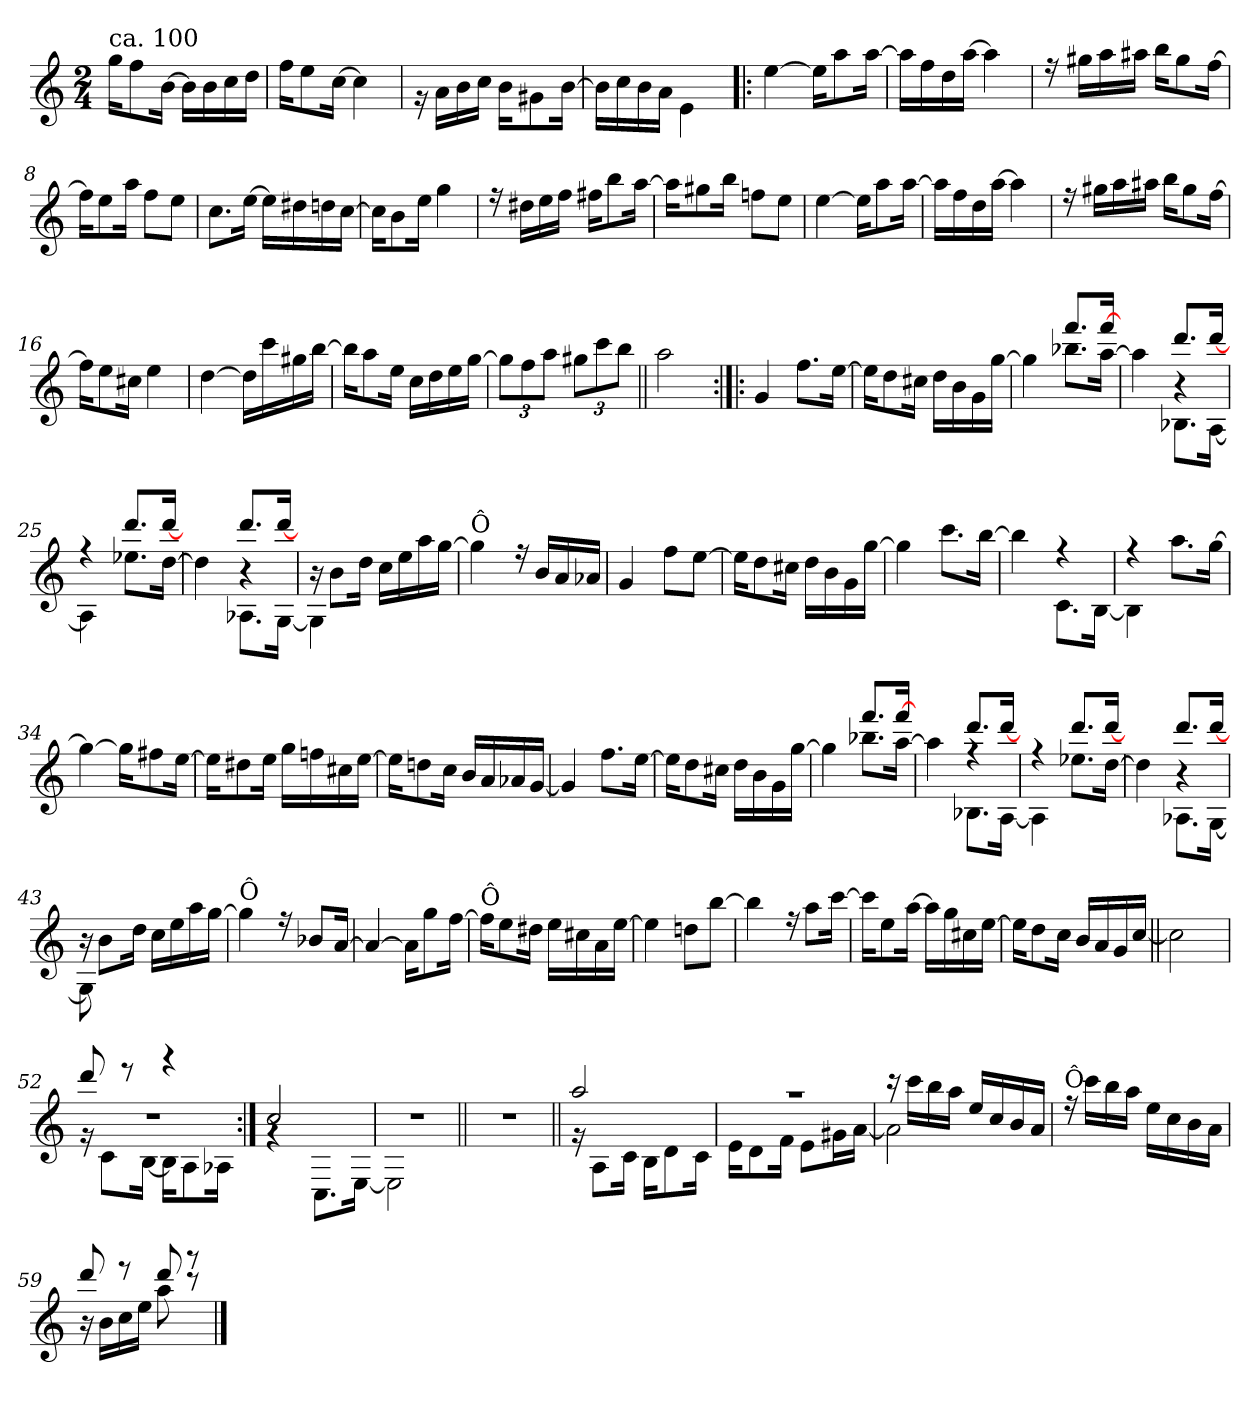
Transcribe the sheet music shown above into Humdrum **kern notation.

**kern
*part1
*staff1
*clefG2
*k[]
*C:
*M2/4
=1
*^
!LO:TX:a:t=ca. 100	!
16gg!\KL	4ryy
8ff!\	.
[<16b!\Jk	.
16b!\LL]	4ryy
16b!\	.
16cc!\	.
16dd!\JJ	.
=2	=2
16ff!\KL	4ryy
8ee!\	.
[<16cc!\Jk	.
4cc!\]	4ryy
=3	=3
16rf	4ryy
16a!\LL	.
16b!\	.
16cc!\JJ	.
16b!\KL	4ryy
8g#X!\	.
[<16b!\Jk	.
=4	=4
16b!\LL]	4ryy
16cc!\	.
16b!\	.
16a!\JJ	.
4e!\	4ryy
!!LO:LB:g=z	!!
=5!|:	=5!|:
[<4ee\	4ryy
16ee\KL]	4ryy
8aa\	.
[<16aa\Jk	.
=6	=6
16aa\LL]	4ryy
16ff\	.
16dd\	.
[<16aa\JJ	.
4aa\]	4ryy
=7	=7
16ree	4ryy
16gg#X\LL	.
16aa\	.
16aa#X\JJ	.
16bb\KL	4ryy
8gg#\	.
[<16ff\Jk	.
=8	=8
16ff\KL]	4ryy
8ee\	.
16aa\Jk	.
8ff\L	4ryy
8ee\J	.
!!LO:LB:g=z	!!
=9	=9
8.cc\L	2ryy
[<16ee\Jk	.
16ee\LL]	.
16dd#X\	.
16ddn\	.
[<16cc\JJ	.
=10	=10
16cc\KL]	4ryy
8b\	.
16ee\Jk	.
4gg\	4ryy
=11	=11
16ree	4ryy
16dd#X\LL	.
16ee\	.
16ff\JJ	.
16ff#X\KL	4ryy
8bb\	.
[<16aa\Jk	.
=12	=12
16aa\KL]	2ryy
8gg#X\	.
16bb\Jk	.
8ffn\L	.
8ee\J	.
!!LO:LB:g=z	!!
=13	=13
[<4ee\	4ryy
16ee\KL]	4ryy
8aa\	.
[<16aa\Jk	.
=14	=14
16aa\LL]	4ryy
16ff\	.
16dd\	.
[<16aa\JJ	.
4aa\]	4ryy
=15	=15
16ree	2ryy
16gg#X\LL	.
16aa\	.
16aa#X\JJ	.
16bb\KL	.
8gg#\	.
[<16ff\Jk	.
=16	=16
16ff\KL]	2ryy
8ee\	.
16cc#X\Jk	.
4ee\	.
!!LO:LB:g=z	!!
=17	=17
[<4dd\	2ryy
16dd\LL]	.
16ccc\	.
16gg#X\	.
[<16bb\JJ	.
=18	=18
16bb\KL]	4ryy
8aa\	.
16ee\Jk	.
16cc\LL	4ryy
16dd\	.
16ee\	.
[<16gg\JJ	.
=19	=19
12gg\L]	4ryy
12ff\	.
12aa\J	.
12gg#X\L	4ryy
12ccc\	.
12bb\J	.
=20||	=20||
2aa\	2ryy
!!LO:LB:g=z	!!
=21:|!|:	=21:|!|:
4g/	4ryy
8.ff\L	4ryy
[<16ee\Jk	.
=22	=22
16ee\KL]	4ryy
8dd\	.
16cc#X\Jk	.
16dd\LL	4ryy
16b\	.
16g\	.
[<16gg\JJ	.
=23	=23
*	*^
4gg\]	4ryy	4ryy
8.bb-X\L	8.ryy	8.fff!/L
[>16aa\Jk	16ryy	[>16fff!/Jk
=24	=24	=24
*	*	*^
4aa\]	4ryy	4ryy	4ryy
4r	8.B-X!\L	8.ryy	8.ddd!/L
.	[<16A!\Jk	16ryy	[>16ddd!/Jk
!!LO:LB:g=z	!!	!!	!!
=25	=25	=25	=25
4r	4A!\]	4ryy	4ryy
8.ee-X\L	4ryy	8.ryy	8.ddd!/L
[>16dd\Jk	.	16ryy	[>16ddd!/Jk
=26	=26	=26	=26
4dd\]	4ryy	4ryy	4ryy
4r	8.A-X!\L	8.ryy	8.ddd!/L
.	[<16G!\Jk	16ryy	[>16ddd!/Jk
*	*	*v	*v
=27	=27	=27
16r	4G!\]	2ryy
8b\L	.	.
16dd\Jk	.	.
16cc\LL	4ryy	.
16ee\	.	.
16aa\	.	.
[>16gg\JJ	.	.
*	*v	*v
=28	=28
!LO:TX:a:t=Ô	!
4gg\]	2ryy
16ree	.
16b/LL	.
16a/	.
16a-X/JJ	.
!!LO:LB:g=z	!!
=29	=29
4g/	4ryy
8ff\L	4ryy
[<8ee\J	.
=30	=30
16ee\KL]	4ryy
8dd\	.
16cc#X\Jk	.
16dd\LL	4ryy
16b\	.
16g\	.
[<16gg\JJ	.
=31	=31
4gg\]	2ryy
8.ccc\L	.
[<16bb\Jk	.
=32	=32
*	*^
4bb\]	4ryy	2ryy
4ree	8.c!\L	.
.	[<16B!\Jk	.
!!LO:PB:g=z	!!	!!
=33	=33	=33
4ree	4B!\]	2ryy
8.aa\L	4ryy	.
[>16gg\Jk	.	.
*	*v	*v
=34	=34
4gg\_	2ryy
16gg\KL]	.
8ff#X\	.
[<16ee\Jk	.
=35	=35
16ee\KL]	4ryy
8dd#X\	.
16ee\Jk	.
16gg\LL	4ryy
16ffn\	.
16cc#X\	.
[<16ee\JJ	.
=36	=36
16ee\KL]	4ryy
8ddn\	.
16cc\Jk	.
16b/LL	4ryy
16a/	.
16a-X/	.
[>16g/JJ	.
!!LO:LB:g=z	!!
=37	=37
4g/]	4ryy
8.ff\L	4ryy
[<16ee\Jk	.
=38	=38
16ee\KL]	4ryy
8dd\	.
16cc#X\Jk	.
16dd\LL	4ryy
16b\	.
16g\	.
[<16gg\JJ	.
=39	=39
*	*^
4gg\]	4ryy	4ryy
8.bb-X\L	8.ryy	8.fff!/L
[>16aa\Jk	16ryy	[>16fff!/Jk
=40	=40	=40
*	*	*^
4aa\]	4ryy	4ryy	4ryy
4ree	8.B-X!\L	8.ryy	8.ddd!/L
.	[<16A!\Jk	16ryy	[>16ddd!/Jk
!!LO:LB:g=z	!!	!!	!!
=41	=41	=41	=41
4ree	4A!\]	4ryy	4ryy
8.ee-X\L	4ryy	8.ryy	8.ddd!/L
[>16dd\Jk	.	16ryy	[>16ddd!/Jk
=42	=42	=42	=42
4dd\]	4ryy	4ryy	4ryy
4r	8.A-X!\L	8.ryy	8.ddd!/L
.	[<16G!\Jk	16ryy	[>16ddd!/Jk
*	*	*v	*v
=43	=43	=43
16r	8G!\]	2ryy
8b\L	.	.
.	4.ryy	.
16dd\Jk	.	.
16cc\LL	.	.
16ee\	.	.
16aa\	.	.
[>16gg\JJ	.	.
*	*v	*v
=44	=44
!LO:TX:a:t=Ô	!
4gg\]	2ryy
16ree	.
8b-X/L	.
[>16a/Jk	.
!!LO:LB:g=z	!!
=45	=45
4a/_	2ryy
16a\KL]	.
8gg\	.
[<16ff\Jk	.
=46	=46
!LO:TX:a:t=Ô	!
16ff\KL]	2ryy
8ee\	.
16dd#X\Jk	.
16ee\LL	.
16cc#X\	.
16a\	.
[<16ee\JJ	.
=47	=47
4ee\]	2ryy
8ddn\L	.
[<8bb\J	.
=48	=48
4bb\]	2ryy
16ree	.
8aa\L	.
[<16ccc\Jk	.
!!LO:LB:g=z	!!
=49	=49
16ccc\KL]	4ryy
8ee\	.
[<16aa\Jk	.
16aa\LL]	4ryy
16gg\	.
16cc#X\	.
[<16ee\JJ	.
=50	=50
16ee\KL]	4ryy
8dd\	.
16cc\Jk	.
16b/LL	4ryy
16a/	.
16g/	.
[>16cc/JJ	.
=51||	=51||
2cc\]	2ryy
=52	=52
!LO:N:vis=1	!
*^	*^
2r	16rf	8ryy	8ddd!/
.	8c!\L	.	.
.	.	8ryy	8reee
.	[<16B!\Jk	.	.
.	16B!\KL]	4ryy	4rfff
.	8A!\	.	.
.	16A-X!\Jk	.	.
*	*	*v	*v
!!LO:LB:g=z
=53:|!	=53:|!	=53:|!
2cc/	4rf	2ryy
.	8.C!\L	.
.	[<16E!\Jk	.
=54	=54	=54
!LO:N:vis=1	!	!
2r	2E!\]	2ryy
*v	*v	*v
=54X1||
*stria0
2r
=55||
*stria5
*^
*	*^
2aa/	16rf	2ryy
.	8A!\L	.
.	16c!\Jk	.
.	16B!\KL	.
.	8d!\	.
.	16c!\Jk	.
=56	=56	=56
!LO:N:vis=1	!	!
2raa	16e!\KL	4ryy
.	8d!\	.
.	16f!\Jk	.
.	8e!\L	4ryy
.	16g#X!\L	.
.	[<16a!\JJ	.
!!LO:LB:g=z	!!	!!
=57	=57	=57
16rccc	2a!\]	2ryy
16ccc\LL	.	.
16bb\	.	.
16aa\JJ	.	.
16ee/LL	.	.
16cc/	.	.
16b/	.	.
16a/JJ	.	.
*	*v	*v
=58	=58
!LO:TX:a:t=Ô	!
16ree	2ryy
16ccc\LL	.
16bb\	.
16aa\JJ	.
16ee\LL	.
16cc\	.
16b\	.
16a\JJ	.
=59	=59
*	*^
16r	8A/yy 8c/yy 8e/yy	8ddd!/
16b\LL	.	.
16cc\	8ryy	8reee
16ee\JJ	.	.
8aa\	8A/yy 8c/yy 8e/yy	8ddd!/
8r	8ryy	8rfff
*v	*v	*v
==
*-
